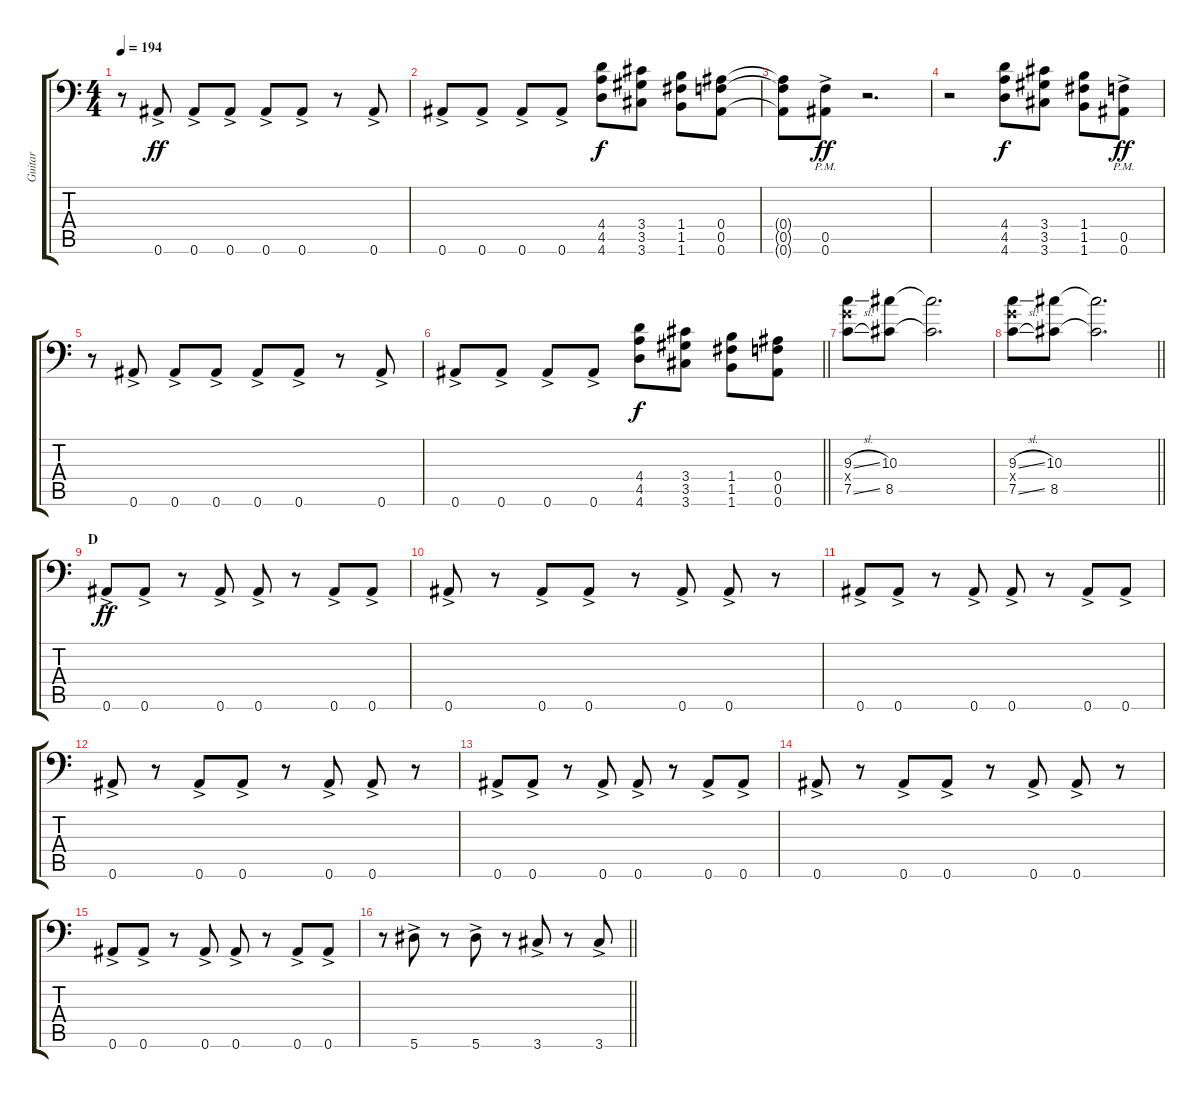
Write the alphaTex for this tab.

\track ("Guitar" "Guitar") {instrument distortionguitar}
\staff {score tabs}
\tuning (C4 G3 Eb3 Bb2 F2 Bb1) {hide}
\ts (4 4)
\tempo 194
\clef f4
\ks c
r.8{dy ff} 0.6{ac}.8 0.6{ac}.8 0.6{ac}.8 0.6{ac}.8 0.6{ac}.8 r.8 0.6{ac}.8 |
0.6{ac}.8 0.6{ac}.8 0.6{ac}.8 0.6{ac}.8 (4.4 4.5 4.6).8{dy f} (3.4 3.5 3.6).8 (1.4 1.5 1.6).8 (0.4 0.5 0.6).8 |
(0.4{t} 0.5{t} 0.6{t}).8 (0.5{ac pm} 0.6{ac pm}).8{dy ff} r.2{d} |
r.2 (4.4 4.5 4.6).8{dy f} (3.4 3.5 3.6).8 (1.4 1.5 1.6).8 (0.5{ac pm} 0.6{ac pm}).8{dy ff} |
r.8 0.6{ac}.8 0.6{ac}.8 0.6{ac}.8 0.6{ac}.8 0.6{ac}.8 r.8 0.6{ac}.8 |
\barLineRight lightlight
0.6{ac}.8 0.6{ac}.8 0.6{ac}.8 0.6{ac}.8 (4.4 4.5 4.6).8{dy f} (3.4 3.5 3.6).8 (1.4 1.5 1.6).8 (0.4 0.5 0.6).8 |
\section ("" "")
(9.3{sl} 9.4{x} 7.5{sl}).8 (10.3 8.5).8 (10.3{t} 8.5{t}).2{d} |
\barLineRight lightlight
(9.3{sl} 9.4{x} 7.5{sl}).8 (10.3 8.5).8 (10.3{t} 8.5{t}).2{d} |
\section ("" "D")
0.6{ac}.8{dy ff} 0.6{ac}.8 r.8 0.6{ac}.8 0.6{ac}.8 r.8 0.6{ac}.8 0.6{ac}.8 |
0.6{ac}.8 r.8 0.6{ac}.8 0.6{ac}.8 r.8 0.6{ac}.8 0.6{ac}.8 r.8 |
0.6{ac}.8 0.6{ac}.8 r.8 0.6{ac}.8 0.6{ac}.8 r.8 0.6{ac}.8 0.6{ac}.8 |
0.6{ac}.8 r.8 0.6{ac}.8 0.6{ac}.8 r.8 0.6{ac}.8 0.6{ac}.8 r.8 |
0.6{ac}.8 0.6{ac}.8 r.8 0.6{ac}.8 0.6{ac}.8 r.8 0.6{ac}.8 0.6{ac}.8 |
0.6{ac}.8 r.8 0.6{ac}.8 0.6{ac}.8 r.8 0.6{ac}.8 0.6{ac}.8 r.8 |
0.6{ac}.8 0.6{ac}.8 r.8 0.6{ac}.8 0.6{ac}.8 r.8 0.6{ac}.8 0.6{ac}.8 |
\barLineRight lightlight
r.8 5.6{ac}.8 r.8 5.6{ac}.8 r.8 3.6{ac}.8 r.8 3.6{ac}.8
